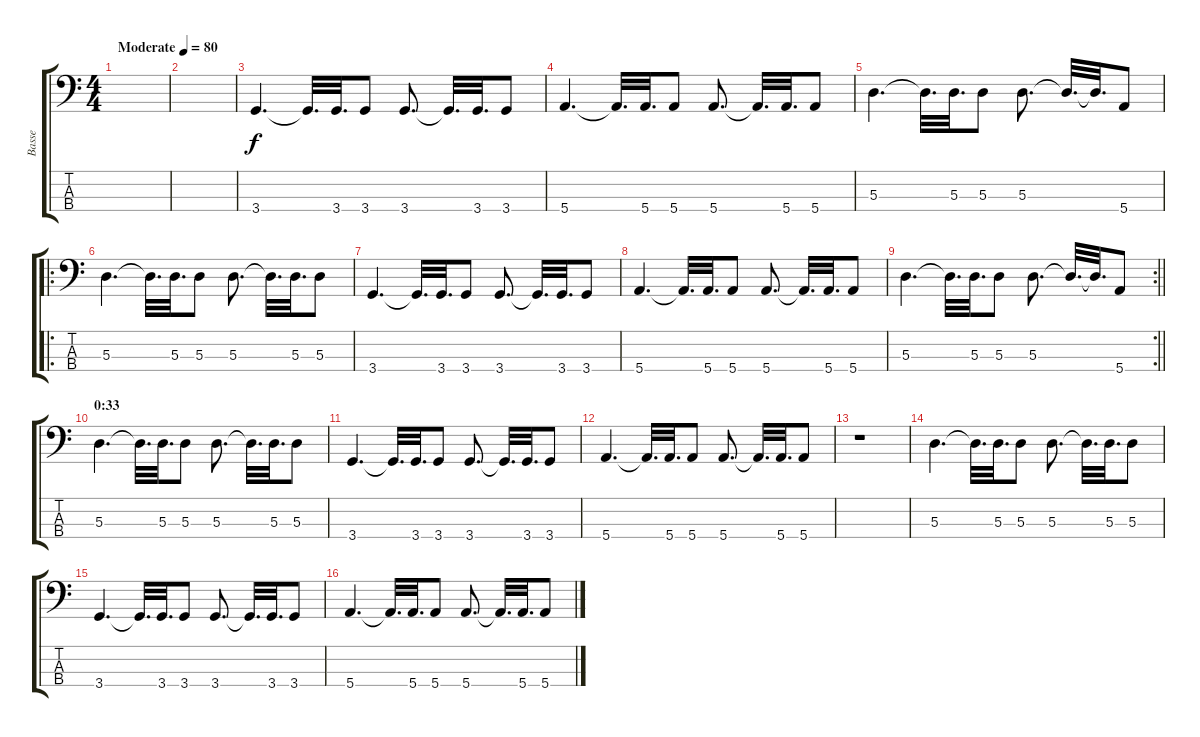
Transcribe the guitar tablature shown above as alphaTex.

\track ("Basse" "Basse") {instrument electricbasspick bank 255}
\staff {score tabs}
\tuning (G2 D2 A1 E1) {hide}
\ts (4 4)
\tempo (80 "Moderate")
\clef f4
\ks c
|
|
3.4.4{d} 3.4{t}.32{d} 3.4.32{d} 3.4.8 3.4.8{d} 3.4{t}.32{d} 3.4.32{d} 3.4.8 |
5.4.4{d} 5.4{t}.32{d} 5.4.32{d} 5.4.8 5.4.8{d} 5.4{t}.32{d} 5.4.32{d} 5.4.8 |
5.3.4{d} 5.3{t}.32{d} 5.3.32{d} 5.3.8 5.3.8{d} 5.3{t}.32{d} 5.3{t}.32{d} 5.4.8 |
\ro
5.3.4{d} 5.3{t}.32{d} 5.3.32{d} 5.3.8 5.3.8{d} 5.3{t}.32{d} 5.3.32{d} 5.3.8 |
3.4.4{d} 3.4{t}.32{d} 3.4.32{d} 3.4.8 3.4.8{d} 3.4{t}.32{d} 3.4.32{d} 3.4.8 |
5.4.4{d} 5.4{t}.32{d} 5.4.32{d} 5.4.8 5.4.8{d} 5.4{t}.32{d} 5.4.32{d} 5.4.8 |
\rc 2
\barLineRight lightlight
5.3.4{d} 5.3{t}.32{d} 5.3.32{d} 5.3.8 5.3.8{d} 5.3{t}.32{d} 5.3{t}.32{d} 5.4.8 |
\section ("" "0:33")
5.3.4{d} 5.3{t}.32{d} 5.3.32{d} 5.3.8 5.3.8{d} 5.3{t}.32{d} 5.3.32{d} 5.3.8 |
3.4.4{d} 3.4{t}.32{d} 3.4.32{d} 3.4.8 3.4.8{d} 3.4{t}.32{d} 3.4.32{d} 3.4.8 |
5.4.4{d} 5.4{t}.32{d} 5.4.32{d} 5.4.8 5.4.8{d} 5.4{t}.32{d} 5.4.32{d} 5.4.8 |
r.1 |
5.3.4{d} 5.3{t}.32{d} 5.3.32{d} 5.3.8 5.3.8{d} 5.3{t}.32{d} 5.3.32{d} 5.3.8 |
3.4.4{d} 3.4{t}.32{d} 3.4.32{d} 3.4.8 3.4.8{d} 3.4{t}.32{d} 3.4.32{d} 3.4.8 |
5.4.4{d} 5.4{t}.32{d} 5.4.32{d} 5.4.8 5.4.8{d} 5.4{t}.32{d} 5.4.32{d} 5.4.8
